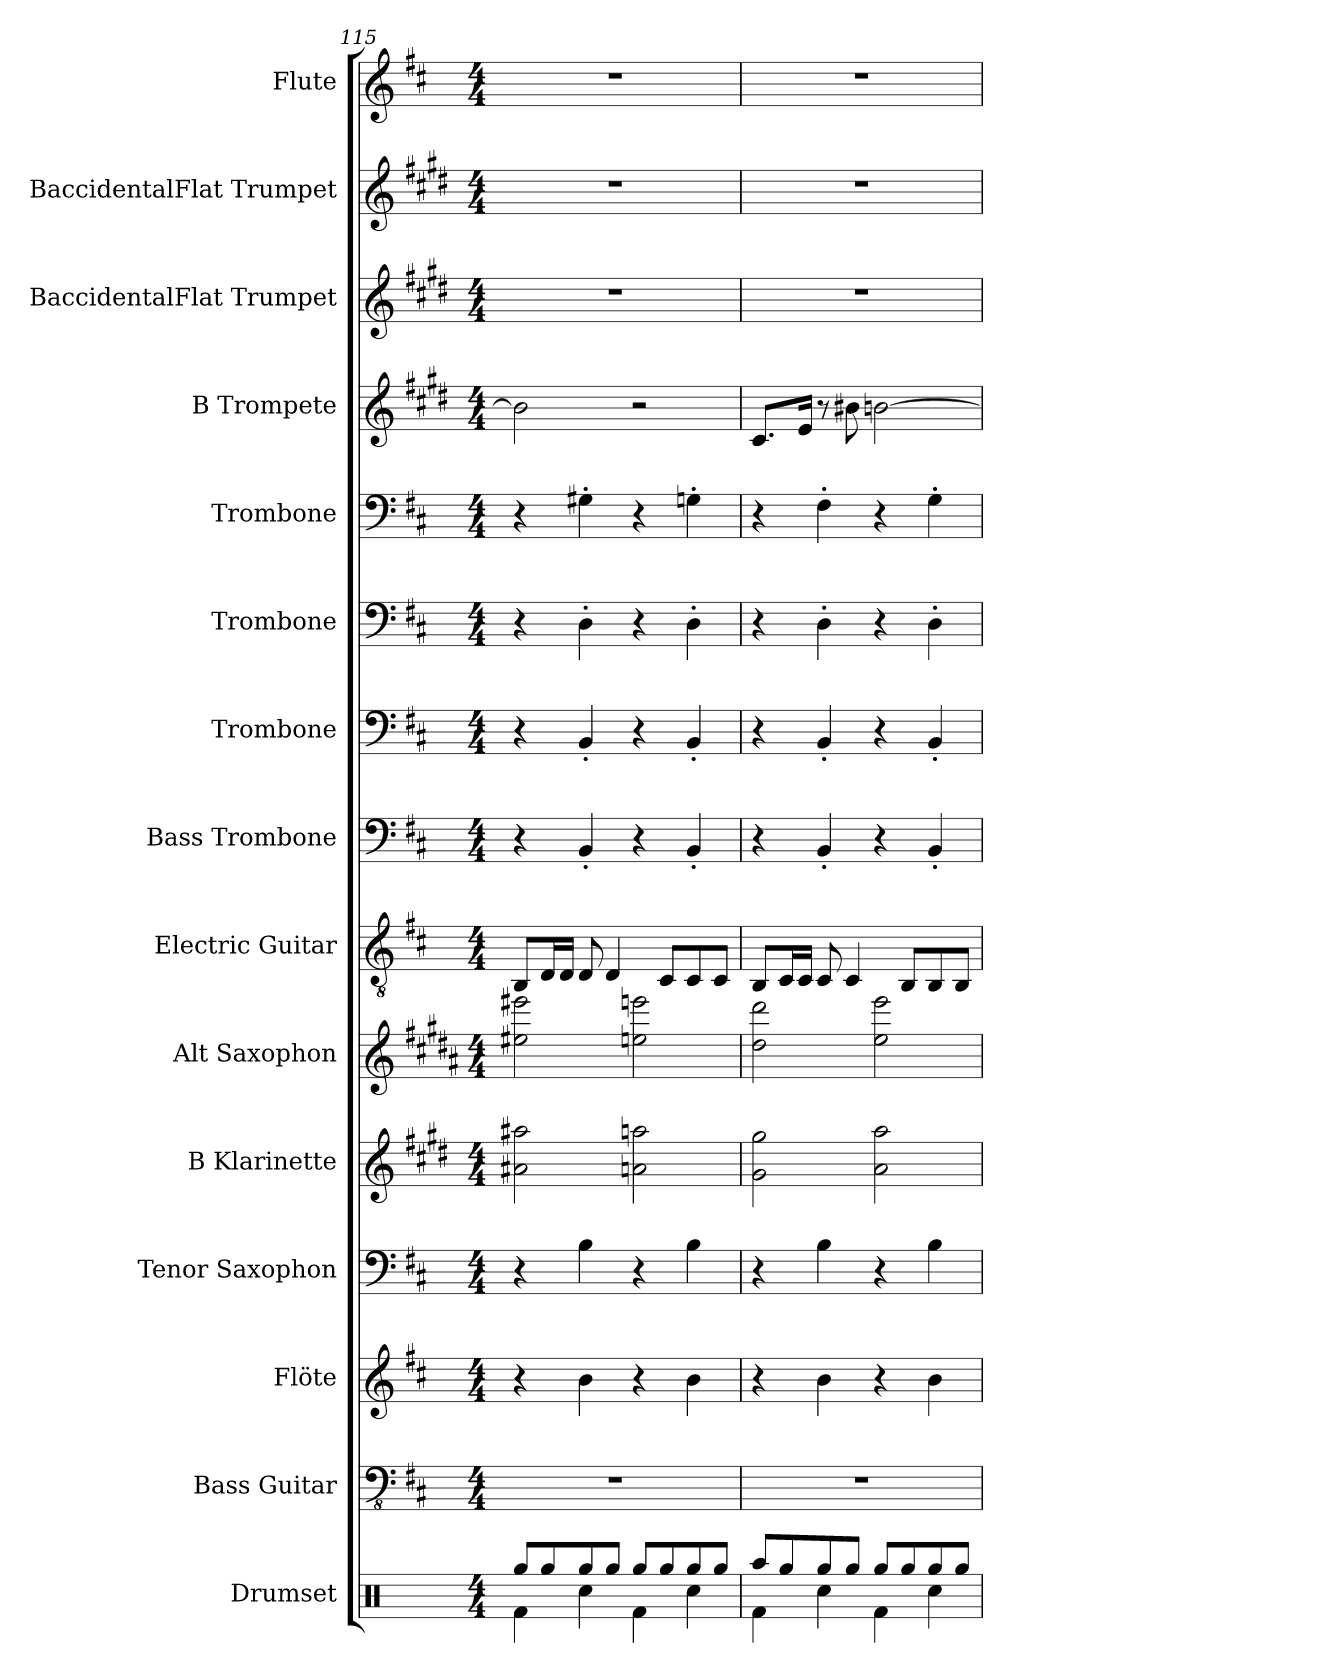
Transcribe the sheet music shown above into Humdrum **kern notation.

**kern	**kern	**kern	**kern	**kern	**kern	**kern	**kern	**kern	**kern	**kern	**kern	**kern	**kern	**kern
*part15	*part14	*part13	*part12	*part11	*part10	*part9	*part8	*part7	*part6	*part5	*part4	*part3	*part2	*part1
*staff15	*staff14	*staff13	*staff12	*staff11	*staff10	*staff9	*staff8	*staff7	*staff6	*staff5	*staff4	*staff3	*staff2	*staff1
*I"Drumset	*I"Bass Guitar	*I"Flöte	*I"Tenor Saxophon	*I"B Klarinette	*I"Alt Saxophon	*I"Electric Guitar	*I"Bass Trombone	*I"Trombone	*I"Trombone	*I"Trombone	*I"B Trompete	*I"BaccidentalFlat Trumpet	*I"BaccidentalFlat Trumpet	*I"Flute
*I'Drs.	*I'B. Guit.	*I'Fl.	*I'T. Sax.	*I'B Kl.	*I'A. Sax.	*I'El. Guit.	*I'B. Trb.	*I'Trb.	*I'Trb.	*I'Trb.	*I'B Tpt.	*I'BaccidentalFlat Tpt.	*I'BaccidentalFlat Tpt.	*I'Fl.
*clefX	*clefFv4	*clefG2	*clefF4	*clefG2	*clefG2	*clefGv2	*clefF4	*clefF4	*clefF4	*clefF4	*clefG2	*clefG2	*clefG2	*clefG2
*	*	*	*ITrd8c14	*ITrd1c2	*ITrd5c9	*	*	*	*	*	*ITrd1c2	*ITrd1c2	*ITrd1c2	*
*k[]	*k[f#c#]	*k[f#c#]	*k[f#c#]	*k[f#c#]	*k[f#c#]	*k[f#c#]	*k[f#c#]	*k[f#c#]	*k[f#c#]	*k[f#c#]	*k[f#c#]	*k[f#c#]	*k[f#c#]	*k[f#c#]
*M4/4	*M4/4	*M4/4	*M4/4	*M4/4	*M4/4	*M4/4	*M4/4	*M4/4	*M4/4	*M4/4	*M4/4	*M4/4	*M4/4	*M4/4
=115	=115	=115	=115	=115	=115	=115	=115	=115	=115	=115	=115	=115	=115	=115
*^	*	*	*	*	*	*	*	*	*	*	*	*	*	*
8Rgg/L	4Rf\	1r	4r	4r	2g#X\ 2gg#X\	2g#X\ 2gg#X\	8BB/L	4r	4r	4r	4r	2a\]	1r	1r	1r
8Rgg/	.	.	.	.	.	.	16D/L	.	.	.	.	.	.	.	.
.	.	.	.	.	.	.	16D/JJ	.	.	.	.	.	.	.	.
8Rgg/	4Rcc\	.	4b\	4BB\	.	.	8D/	4BB'/	4BB'/	4D'\	4G#X'\	.	.	.	.
8Rgg/J	.	.	.	.	.	.	4D/	.	.	.	.	.	.	.	.
8Rgg/L	4Rf\	.	4r	4r	2gn\ 2ggn\	2gn\ 2ggn\	.	4r	4r	4r	4r	2r	.	.	.
8Rgg/	.	.	.	.	.	.	8C#/L	.	.	.	.	.	.	.	.
8Rgg/	4Rcc\	.	4b\	4BB\	.	.	8C#/	4BB'/	4BB'/	4D'\	4Gn'\	.	.	.	.
8Rgg/J	.	.	.	.	.	.	8C#/J	.	.	.	.	.	.	.	.
=116	=116	=116	=116	=116	=116	=116	=116	=116	=116	=116	=116	=116	=116	=116	=116
8Raa/L	4Rf\	1r	4r	4r	2f#\ 2ff#\	2f#\ 2ff#\	8BB/L	4r	4r	4r	4r	8.B/L	1r	1r	1r
8Rgg/	.	.	.	.	.	.	16C#/L	.	.	.	.	.	.	.	.
.	.	.	.	.	.	.	16C#/JJ	.	.	.	.	16d/Jk	.	.	.
8Rgg/	4Rcc\	.	4b\	4BB\	.	.	8C#/	4BB'/	4BB'/	4D'\	4F#'\	8r	.	.	.
8Rgg/J	.	.	.	.	.	.	4C#/	.	.	.	.	8a#X\	.	.	.
8Rgg/L	4Rf\	.	4r	4r	2g\ 2gg\	2g\ 2gg\	.	4r	4r	4r	4r	[2an\	.	.	.
8Rgg/	.	.	.	.	.	.	8BB/L	.	.	.	.	.	.	.	.
8Rgg/	4Rcc\	.	4b\	4BB\	.	.	8BB/	4BB'/	4BB'/	4D'\	4G'\	.	.	.	.
8Rgg/J	.	.	.	.	.	.	8BB/J	.	.	.	.	.	.	.	.
*v	*v	*	*	*	*	*	*	*	*	*	*	*	*	*	*
=	=	=	=	=	=	=	=	=	=	=	=	=	=	=
*-	*-	*-	*-	*-	*-	*-	*-	*-	*-	*-	*-	*-	*-	*-
